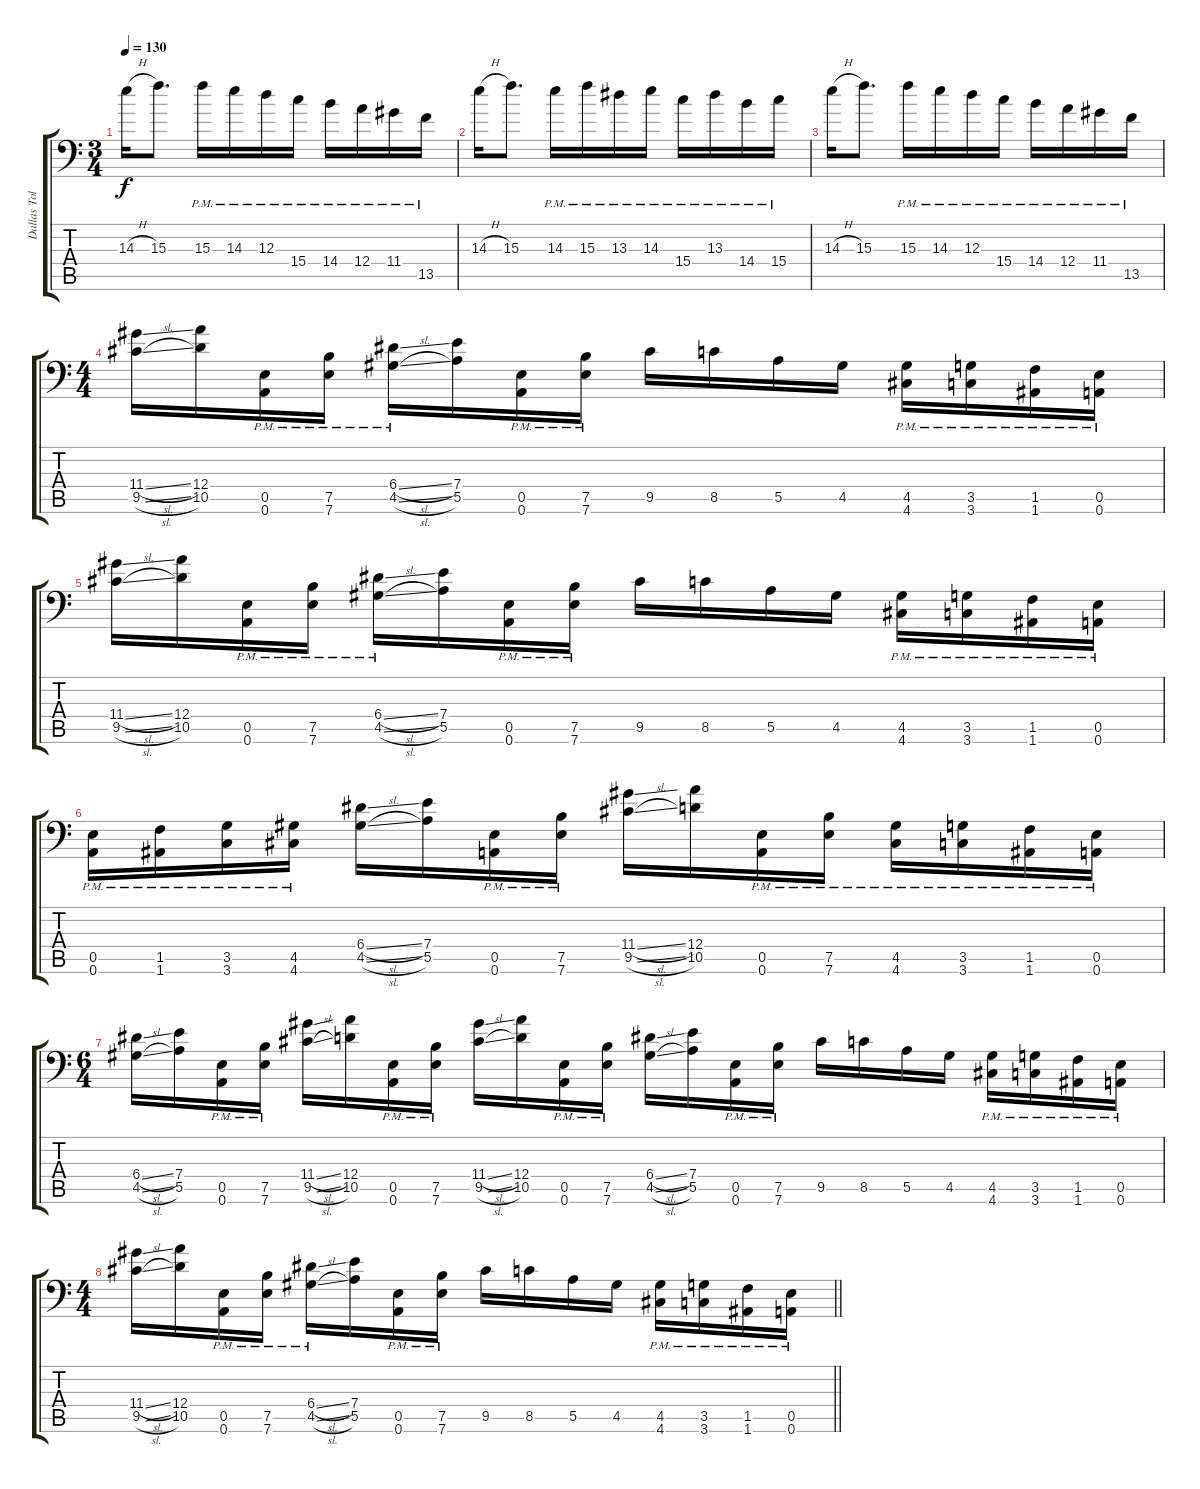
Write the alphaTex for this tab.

\track ("Dallas Toler Wade" "Dallas Tol") {instrument distortionguitar}
\staff {score tabs}
\tuning (B3 Gb3 D3 A2 E2 A1) {hide}
\ts (3 4)
\tempo 130
\clef f4
\ks c
14.3{h}.16{dy f} 15.3.8{d} 15.3{pm}.16 14.3{pm}.16 12.3{pm}.16 15.4{pm}.16 14.4{pm}.16 12.4{pm}.16 11.4{pm}.16 13.5{pm}.16 |
14.3{h}.16 15.3.8{d} 14.3{pm}.16 15.3{pm}.16 13.3{pm}.16 14.3{pm}.16 15.4{pm}.16 13.3{pm}.16 14.4{pm}.16 15.4{pm}.16 |
14.3{h}.16 15.3.8{d} 15.3{pm}.16 14.3{pm}.16 12.3{pm}.16 15.4{pm}.16 14.4{pm}.16 12.4{pm}.16 11.4{pm}.16 13.5{pm}.16 |
\ts (4 4)
(11.4{sl} 9.5{sl}).16 (12.4 10.5).16 (0.5{pm} 0.6{pm}).16 (7.5{pm} 7.6{pm}).16 (6.4{sl pm} 4.5{sl pm}).16 (7.4 5.5).16 (0.5{pm} 0.6{pm}).16 (7.5{pm} 7.6{pm}).16 9.5.16 8.5.16 5.5.16 4.5.16 (4.5{pm} 4.6{pm}).16 (3.5{pm} 3.6{pm}).16 (1.5{pm} 1.6{pm}).16 (0.5{pm} 0.6{pm}).16 |
(11.4{sl} 9.5{sl}).16 (12.4 10.5).16 (0.5{pm} 0.6{pm}).16 (7.5{pm} 7.6{pm}).16 (6.4{sl pm} 4.5{sl pm}).16 (7.4 5.5).16 (0.5{pm} 0.6{pm}).16 (7.5{pm} 7.6{pm}).16 9.5.16 8.5.16 5.5.16 4.5.16 (4.5{pm} 4.6{pm}).16 (3.5{pm} 3.6{pm}).16 (1.5{pm} 1.6{pm}).16 (0.5{pm} 0.6{pm}).16 |
(0.5{pm} 0.6{pm}).16 (1.5{pm} 1.6{pm}).16 (3.5{pm} 3.6{pm}).16 (4.5{pm} 4.6{pm}).16 (6.4{sl} 4.5{sl}).16 (7.4 5.5).16 (0.5{pm} 0.6{pm}).16 (7.5{pm} 7.6{pm}).16 (11.4{sl} 9.5{sl}).16 (12.4 10.5).16 (0.5{pm} 0.6{pm}).16 (7.5{pm} 7.6{pm}).16 (4.5{pm} 4.6{pm}).16 (3.5{pm} 3.6{pm}).16 (1.5{pm} 1.6{pm}).16 (0.5{pm} 0.6{pm}).16 |
\ts (6 4)
(6.4{sl} 4.5{sl}).16 (7.4 5.5).16 (0.5{pm} 0.6{pm}).16 (7.5{pm} 7.6{pm}).16 (11.4{sl} 9.5{sl}).16 (12.4 10.5).16 (0.5{pm} 0.6{pm}).16 (7.5{pm} 7.6{pm}).16 (11.4{sl} 9.5{sl}).16 (12.4 10.5).16 (0.5{pm} 0.6{pm}).16 (7.5{pm} 7.6{pm}).16 (6.4{sl} 4.5{sl}).16 (7.4 5.5).16 (0.5{pm} 0.6{pm}).16 (7.5{pm} 7.6{pm}).16 9.5.16 8.5.16 5.5.16 4.5.16 (4.5{pm} 4.6{pm}).16 (3.5{pm} 3.6{pm}).16 (1.5{pm} 1.6{pm}).16 (0.5{pm} 0.6{pm}).16 |
\ts (4 4)
\barLineRight lightlight
(11.4{sl} 9.5{sl}).16 (12.4 10.5).16 (0.5{pm} 0.6{pm}).16 (7.5{pm} 7.6{pm}).16 (6.4{sl pm} 4.5{sl pm}).16 (7.4 5.5).16 (0.5{pm} 0.6{pm}).16 (7.5{pm} 7.6{pm}).16 9.5.16 8.5.16 5.5.16 4.5.16 (4.5{pm} 4.6{pm}).16 (3.5{pm} 3.6{pm}).16 (1.5{pm} 1.6{pm}).16 (0.5{pm} 0.6{pm}).16
